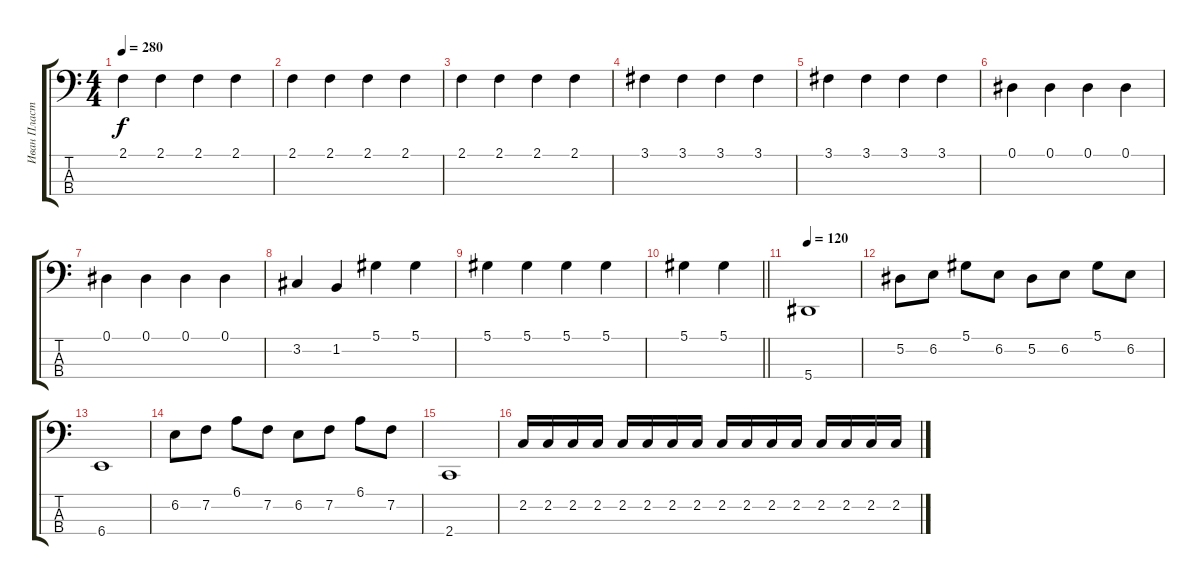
\track ("Иван Пластинин-Бас" "Иван Пласт") {instrument electricbasspick}
\staff {score tabs}
\tuning (Eb2 Bb1 F1 Bb0) {hide}
\ts (4 4)
\tempo 280
\clef f4
\ks c
2.1.4{dy f} 2.1.4 2.1.4 2.1.4 |
2.1.4 2.1.4 2.1.4 2.1.4 |
2.1.4 2.1.4 2.1.4 2.1.4 |
3.1.4 3.1.4 3.1.4 3.1.4 |
3.1.4 3.1.4 3.1.4 3.1.4 |
0.1.4 0.1.4 0.1.4 0.1.4 |
0.1.4 0.1.4 0.1.4 0.1.4 |
3.2.4 1.2.4 5.1.4 5.1.4 |
5.1.4 5.1.4 5.1.4 5.1.4 |
\barLineRight lightlight
5.1.4 5.1.4 |
\tempo 120
5.4.1 |
5.2.8 6.2.8 5.1.8 6.2.8 5.2.8 6.2.8 5.1.8 6.2.8 |
6.4.1 |
6.2.8 7.2.8 6.1.8 7.2.8 6.2.8 7.2.8 6.1.8 7.2.8 |
2.4.1 |
2.2.16 2.2.16 2.2.16 2.2.16 2.2.16 2.2.16 2.2.16 2.2.16 2.2.16 2.2.16 2.2.16 2.2.16 2.2.16 2.2.16 2.2.16 2.2.16
